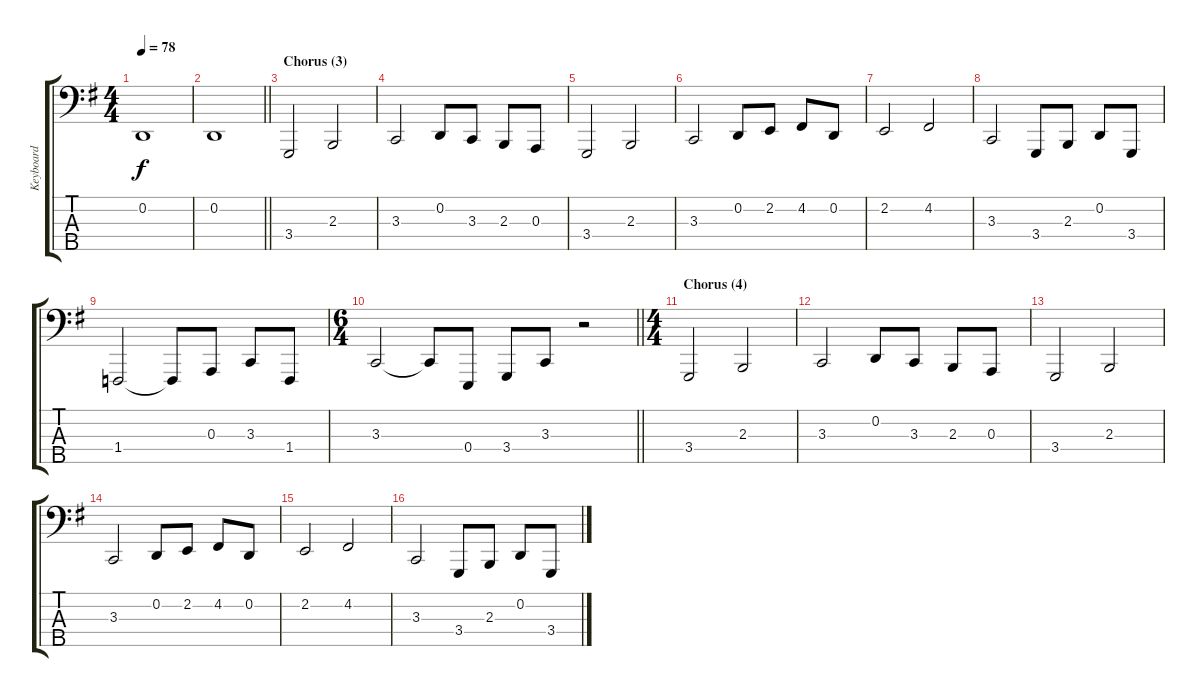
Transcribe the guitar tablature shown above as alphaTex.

\track ("Keyboard" "Keyboard") {instrument brasssection}
\staff {score tabs}
\tuning (G2 D2 A1 E1 B0) {hide}
\ts (4 4)
\tempo 78
\clef f4
\ks g
0.2.1{dy f} |
\barLineRight lightlight
0.2.1 |
\section ("" "Chorus (3)")
3.4.2 2.3.2 |
3.3.2 0.2.8 3.3.8 2.3.8 0.3.8 |
3.4.2 2.3.2 |
3.3.2 0.2.8 2.2.8 4.2.8 0.2.8 |
2.2.2 4.2.2 |
3.3.2 3.4.8 2.3.8 0.2.8 3.4.8 |
1.4.2 1.4{t}.8 0.3.8 3.3.8 1.4.8 |
\ts (6 4)
\barLineRight lightlight
3.3.2 3.3{t}.8 0.4.8 3.4.8 3.3.8 r.2 |
\ts (4 4)
\section ("" "Chorus (4)")
3.4.2 2.3.2 |
3.3.2 0.2.8 3.3.8 2.3.8 0.3.8 |
3.4.2 2.3.2 |
3.3.2 0.2.8 2.2.8 4.2.8 0.2.8 |
2.2.2 4.2.2 |
3.3.2 3.4.8 2.3.8 0.2.8 3.4.8
